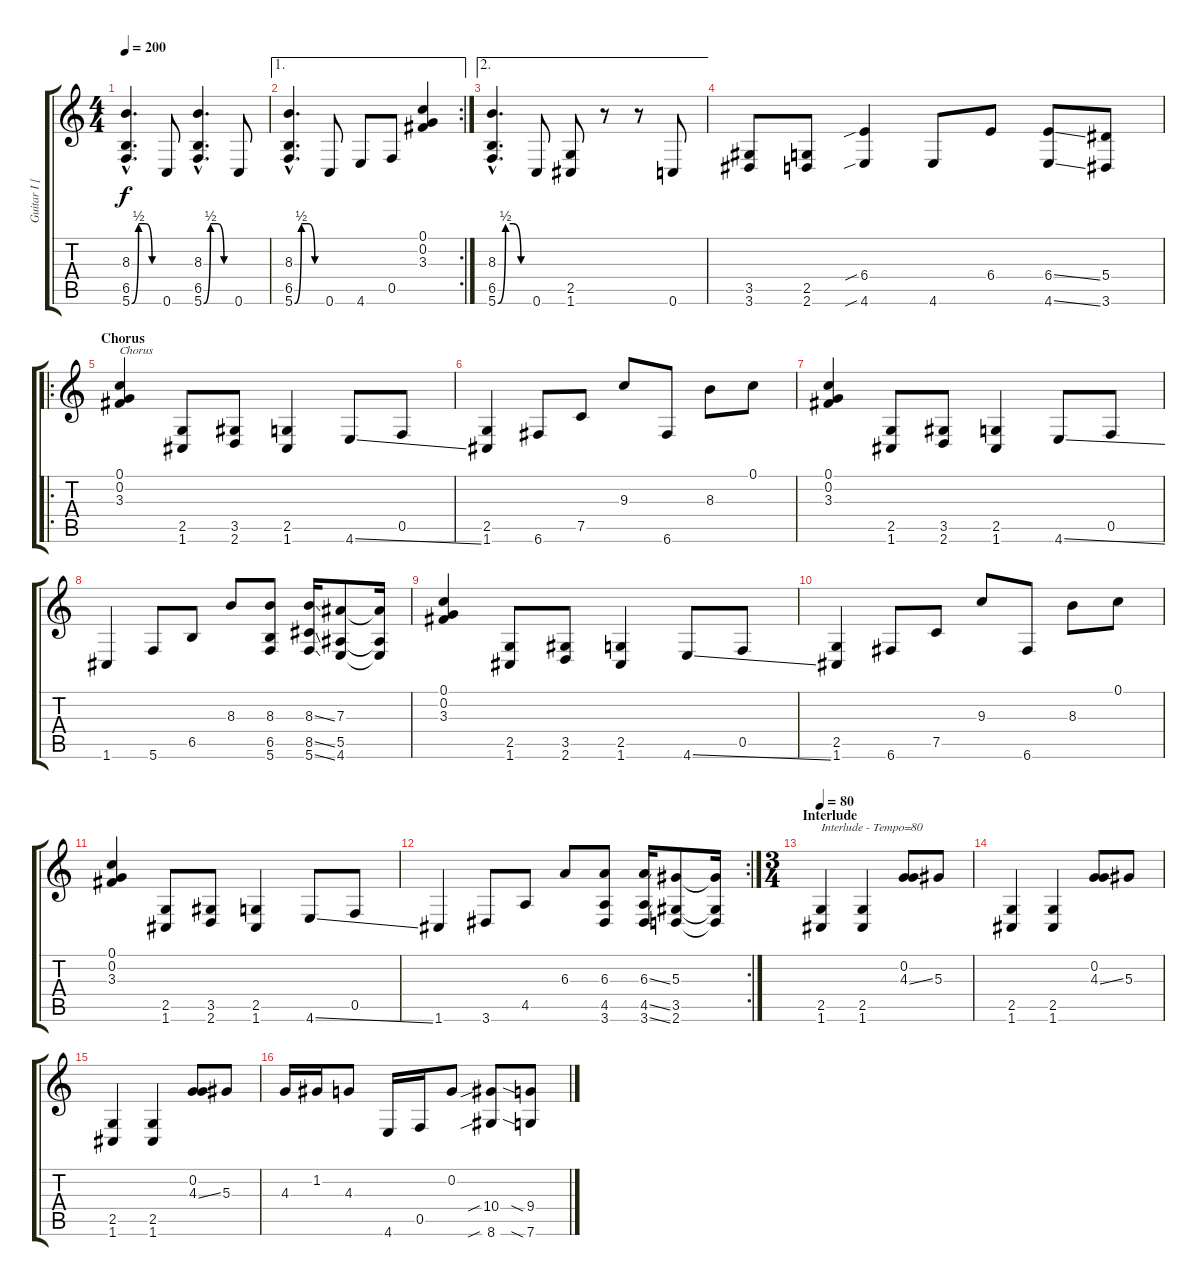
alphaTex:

\track ("Guitar I [Luc Lemay]" "Guitar I [") {instrument distortionguitar}
\staff {score tabs}
\tuning (C4 G3 Eb3 Bb2 F2 C2) {hide}
\ts (4 4)
\tempo 200
\clef g2
\ks c
(8.3{hac} 6.5{hac} 5.6{be (custom 0 0 15 2 30 2 45 0 60 0) hac}).4{d dy f} 0.6.8 (8.3{hac} 6.5{hac} 5.6{be (custom 0 0 15 2 30 2 45 0 60 0) hac}).4{d} 0.6.8 |
\ae 1
\rc 2
(8.3{hac} 6.5{hac} 5.6{be (custom 0 0 15 2 30 2 45 0 60 0) hac}).4{d} 0.6.8 4.6.8 0.5.8 (0.1 0.2 3.3).4 |
\ae 2
(8.3{hac} 6.5{hac} 5.6{be (custom 0 0 15 2 30 2 45 0 60 0) hac}).4{d} 0.6.8 (2.5 1.6).8 r.8 r.8 0.6.8 |
(3.5 3.6).8 (2.5 2.6).8 (6.4{sib} 4.6{sib}).4 4.6.8 6.4.8 (6.4{ss} 4.6{ss}).8 (5.4 3.6).8 |
\ro
\section ("" "Chorus")
(0.1 0.2 3.3).4{txt "Chorus"} (2.5 1.6).8 (3.5 2.6).8 (2.5 1.6).4 4.6{ss}.8 0.5.8 |
(2.5 1.6).4 6.6.8 7.5.8 9.3.8 6.6.8 8.3.8 0.1.8 |
(0.1 0.2 3.3).4 (2.5 1.6).8 (3.5 2.6).8 (2.5 1.6).4 4.6{ss}.8 0.5.8 |
1.6.4 5.6.8 6.5.8 8.3.8 (8.3 6.5 5.6).8 (8.3{ss} 8.5{ss} 5.6{ss}).16 (7.3 5.5 4.6).8 (7.3{t} 5.5{t} 4.6{t}).16 |
(0.1 0.2 3.3).4 (2.5 1.6).8 (3.5 2.6).8 (2.5 1.6).4 4.6{ss}.8 0.5.8 |
(2.5 1.6).4 6.6.8 7.5.8 9.3.8 6.6.8 8.3.8 0.1.8 |
(0.1 0.2 3.3).4 (2.5 1.6).8 (3.5 2.6).8 (2.5 1.6).4 4.6{ss}.8 0.5.8 |
\rc 2
1.6.4 3.6.8 4.5.8 6.3.8 (6.3 4.5 3.6).8 (6.3{ss} 4.5{ss} 3.6{ss}).16 (5.3 3.5 2.6).8 (5.3{t} 3.5{t} 2.6{t}).16 |
\ts (3 4)
\section ("" "Interlude")
\tempo 80
(2.5 1.6).4{txt "Interlude - Tempo=80"} (2.5 1.6).4 (0.2 4.3{ss}).8 5.3.8 |
(2.5 1.6).4 (2.5 1.6).4 (0.2 4.3{ss}).8 5.3.8 |
(2.5 1.6).4 (2.5 1.6).4 (0.2 4.3{ss}).8 5.3.8 |
4.3.16 1.2.16 4.3.8 4.6.16 0.5.16 0.2.8 (10.4{sib} 8.6{sib}).8 (9.4{sia} 7.6{sia}).8
